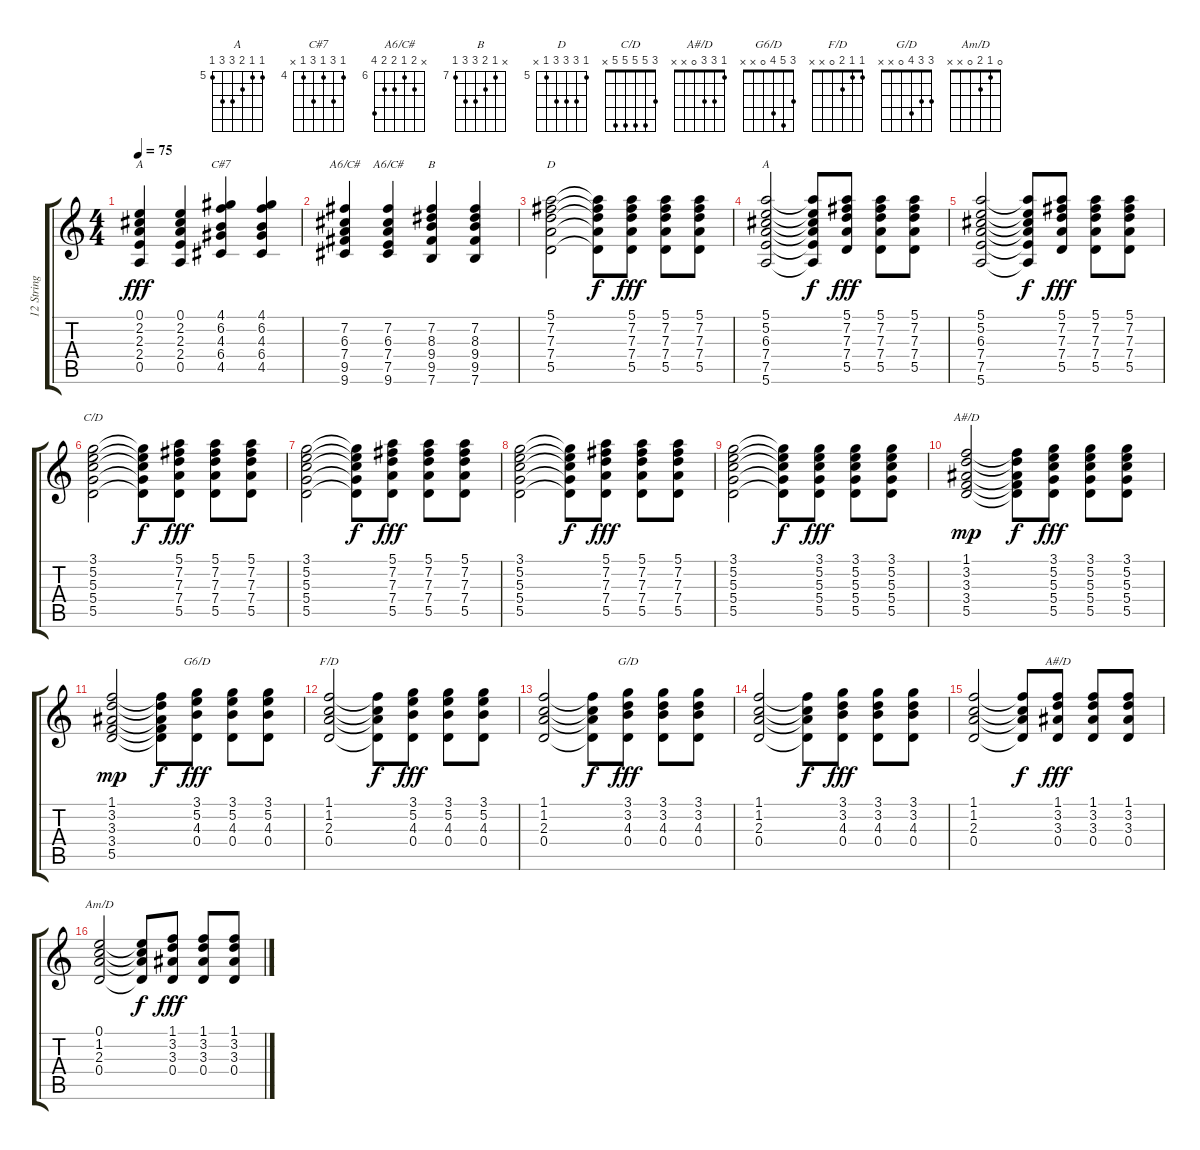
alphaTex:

\track ("12 String Guitar right" "12 String ") {instrument acousticguitarsteel}
\staff {score tabs}
\tuning (E4 B3 G3 D3 A2 E2) {hide}
\chord ("A" 0 2 2 2 0 x)
\chord ("C#7" 4 6 4 6 4 x) {firstfret 4}
\chord ("A6/C#" x 7 6 7 9 9) {firstfret 6}
\chord ("A6/C#" x 7 6 7 7 9) {firstfret 6}
\chord ("B" x 7 8 9 9 7) {firstfret 7}
\chord ("D" 5 7 7 7 5 x) {firstfret 5}
\chord ("A" 5 5 6 7 7 5) {firstfret 5}
\chord ("C/D" 3 5 5 5 5 x)
\chord ("A#/D" 1 3 3 3 5 x)
\chord ("G6/D" 3 5 4 0 x x)
\chord ("F/D" 1 1 2 0 x x)
\chord ("G/D" 3 3 4 0 x x)
\chord ("A#/D" 1 3 3 0 x x)
\chord ("Am/D" 0 1 2 0 x x)
\ts (4 4)
\tempo 75
\clef g2
\ks c
(0.1 2.2 2.3 2.4 0.5).4{ch "A" dy fff} (0.1 2.2 2.3 2.4 0.5).4 (4.1 6.2 4.3 6.4 4.5).4{ch "C#7"} (4.1 6.2 4.3 6.4 4.5).4 |
(7.2 6.3 7.4 9.5 9.6).4{ch "A6/C#"} (7.2 6.3 7.4 7.5 9.6).4{ch "A6/C#"} (7.2 8.3 9.4 9.5 7.6).4{ch "B"} (7.2 8.3 9.4 9.5 7.6).4 |
(5.1 7.2 7.3 7.4 5.5).2{ch "D"} (5.1{t} 7.2{t} 7.3{t} 7.4{t} 5.5{t}).8{dy f} (5.1 7.2 7.3 7.4 5.5).8{dy fff} (5.1 7.2 7.3 7.4 5.5).8 (5.1 7.2 7.3 7.4 5.5).8 |
(5.1 5.2 6.3 7.4 7.5 5.6).2{ch "A"} (5.1{t} 5.2{t} 6.3{t} 7.4{t} 7.5{t} 5.6{t}).8{dy f} (5.1 7.2 7.3 7.4 5.5).8{dy fff} (5.1 7.2 7.3 7.4 5.5).8 (5.1 7.2 7.3 7.4 5.5).8 |
(5.1 5.2 6.3 7.4 7.5 5.6).2 (5.1{t} 5.2{t} 6.3{t} 7.4{t} 7.5{t} 5.6{t}).8{dy f} (5.1 7.2 7.3 7.4 5.5).8{dy fff} (5.1 7.2 7.3 7.4 5.5).8 (5.1 7.2 7.3 7.4 5.5).8 |
(3.1 5.2 5.3 5.4 5.5).2{ch "C/D"} (3.1{t} 5.2{t} 5.3{t} 5.4{t} 5.5{t}).8{dy f} (5.1 7.2 7.3 7.4 5.5).8{dy fff} (5.1 7.2 7.3 7.4 5.5).8 (5.1 7.2 7.3 7.4 5.5).8 |
(3.1 5.2 5.3 5.4 5.5).2 (3.1{t} 5.2{t} 5.3{t} 5.4{t} 5.5{t}).8{dy f} (5.1 7.2 7.3 7.4 5.5).8{dy fff} (5.1 7.2 7.3 7.4 5.5).8 (5.1 7.2 7.3 7.4 5.5).8 |
(3.1 5.2 5.3 5.4 5.5).2 (3.1{t} 5.2{t} 5.3{t} 5.4{t} 5.5{t}).8{dy f} (5.1 7.2 7.3 7.4 5.5).8{dy fff} (5.1 7.2 7.3 7.4 5.5).8 (5.1 7.2 7.3 7.4 5.5).8 |
(3.1 5.2 5.3 5.4 5.5).2 (3.1{t} 5.2{t} 5.3{t} 5.4{t} 5.5{t}).8{dy f} (3.1 5.2 5.3 5.4 5.5).8{dy fff} (3.1 5.2 5.3 5.4 5.5).8 (3.1 5.2 5.3 5.4 5.5).8 |
(1.1 3.2 3.3 3.4 5.5).2{ch "A#/D" dy mp} (1.1{t} 3.2{t} 3.3{t} 3.4{t} 5.5{t}).8{dy f} (3.1 5.2 5.3 5.4 5.5).8{dy fff} (3.1 5.2 5.3 5.4 5.5).8 (3.1 5.2 5.3 5.4 5.5).8 |
(1.1 3.2 3.3 3.4 5.5).2{dy mp} (1.1{t} 3.2{t} 3.3{t} 3.4{t} 5.5{t}).8{dy f} (3.1 5.2 4.3 0.4).8{ch "G6/D" dy fff} (3.1 5.2 4.3 0.4).8 (3.1 5.2 4.3 0.4).8 |
(1.1 1.2 2.3 0.4).2{ch "F/D"} (1.1{t} 1.2{t} 2.3{t} 0.4{t}).8{dy f} (3.1 5.2 4.3 0.4).8{dy fff} (3.1 5.2 4.3 0.4).8 (3.1 5.2 4.3 0.4).8 |
(1.1 1.2 2.3 0.4).2 (1.1{t} 1.2{t} 2.3{t} 0.4{t}).8{dy f} (3.1 3.2 4.3 0.4).8{ch "G/D" dy fff} (3.1 3.2 4.3 0.4).8 (3.1 3.2 4.3 0.4).8 |
(1.1 1.2 2.3 0.4).2 (1.1{t} 1.2{t} 2.3{t} 0.4{t}).8{dy f} (3.1 3.2 4.3 0.4).8{dy fff} (3.1 3.2 4.3 0.4).8 (3.1 3.2 4.3 0.4).8 |
(1.1 1.2 2.3 0.4).2 (1.1{t} 1.2{t} 2.3{t} 0.4{t}).8{dy f} (1.1 3.2 3.3 0.4).8{ch "A#/D" dy fff} (1.1 3.2 3.3 0.4).8 (1.1 3.2 3.3 0.4).8 |
(0.1 1.2 2.3 0.4).2{ch "Am/D"} (0.1{t} 1.2{t} 2.3{t} 0.4{t}).8{dy f} (1.1 3.2 3.3 0.4).8{dy fff} (1.1 3.2 3.3 0.4).8 (1.1 3.2 3.3 0.4).8
